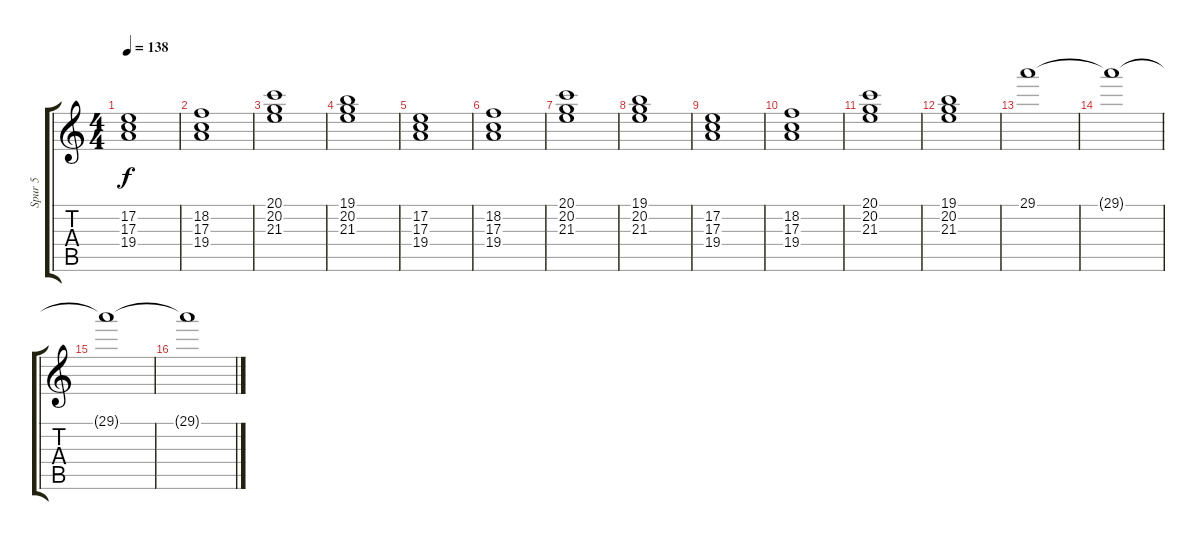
\track ("Spur 5" "Spur 5") {instrument synthstrings1}
\staff {score tabs}
\tuning (E4 B3 G3 D3 A2 E2) {hide}
\ts (4 4)
\tempo 138
\clef g2
\ks c
(17.2 17.3 19.4).1{dy f} |
(18.2 17.3 19.4).1 |
(20.1 20.2 21.3).1 |
(19.1 20.2 21.3).1 |
(17.2 17.3 19.4).1 |
(18.2 17.3 19.4).1 |
(20.1 20.2 21.3).1 |
(19.1 20.2 21.3).1 |
(17.2 17.3 19.4).1 |
(18.2 17.3 19.4).1 |
(20.1 20.2 21.3).1 |
(19.1 20.2 21.3).1 |
29.1.1 |
29.1{t}.1 |
29.1{t}.1 |
29.1{t}.1
